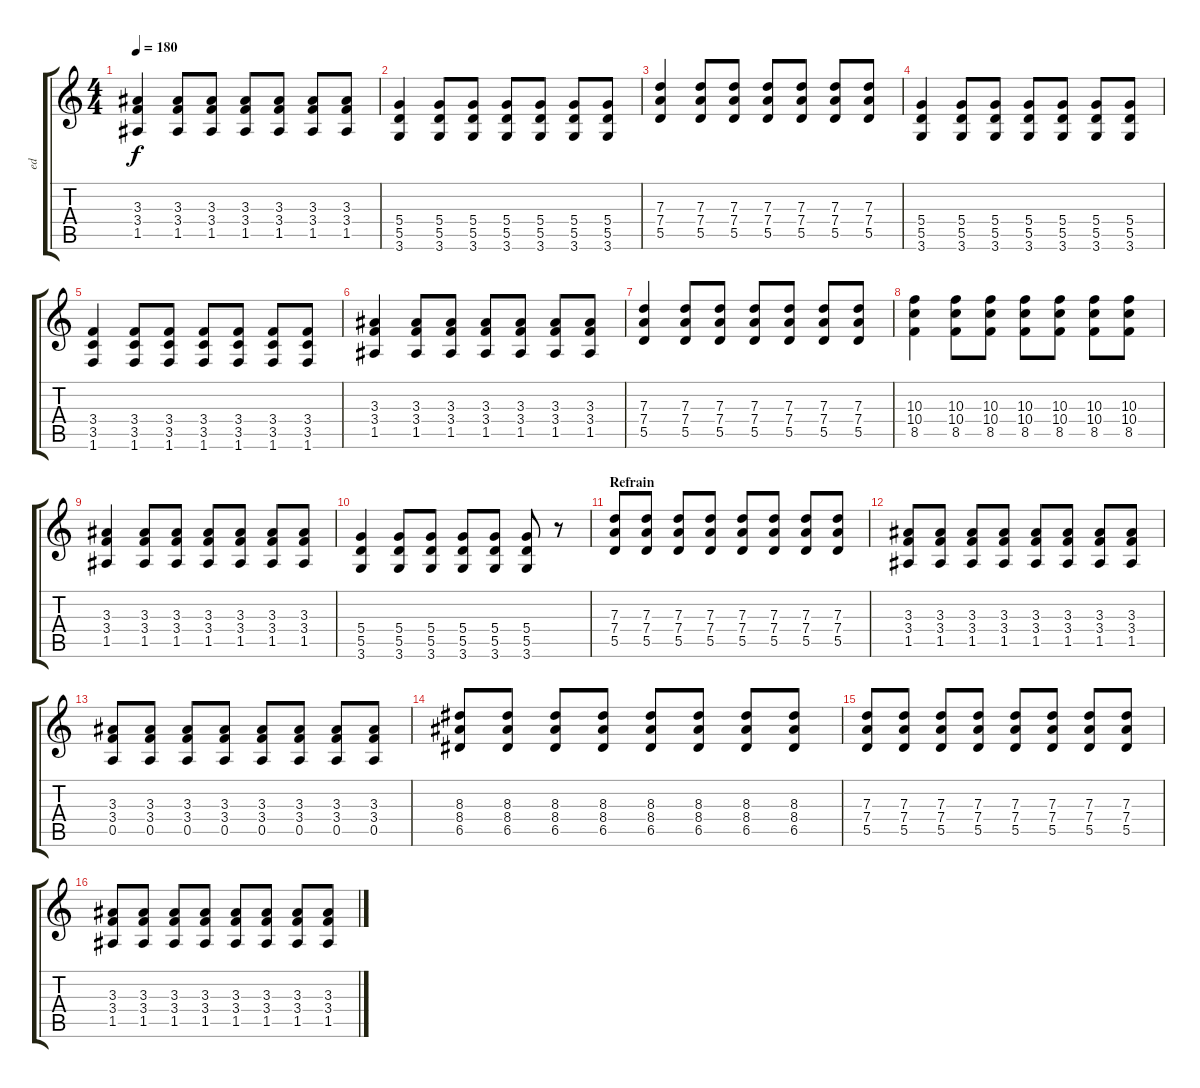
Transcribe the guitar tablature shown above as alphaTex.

\track ("ed" "ed") {instrument distortionguitar}
\staff {score tabs}
\tuning (E4 B3 G3 D3 A2 E2) {hide}
\ts (4 4)
\tempo 180
\clef g2
\ks c
(3.3 3.4 1.5).4{dy f} (3.3 3.4 1.5).8 (3.3 3.4 1.5).8 (3.3 3.4 1.5).8 (3.3 3.4 1.5).8 (3.3 3.4 1.5).8 (3.3 3.4 1.5).8 |
(5.4 5.5 3.6).4 (5.4 5.5 3.6).8 (5.4 5.5 3.6).8 (5.4 5.5 3.6).8 (5.4 5.5 3.6).8 (5.4 5.5 3.6).8 (5.4 5.5 3.6).8 |
(7.3 7.4 5.5).4 (7.3 7.4 5.5).8 (7.3 7.4 5.5).8 (7.3 7.4 5.5).8 (7.3 7.4 5.5).8 (7.3 7.4 5.5).8 (7.3 7.4 5.5).8 |
(5.4 5.5 3.6).4 (5.4 5.5 3.6).8 (5.4 5.5 3.6).8 (5.4 5.5 3.6).8 (5.4 5.5 3.6).8 (5.4 5.5 3.6).8 (5.4 5.5 3.6).8 |
(3.4 3.5 1.6).4 (3.4 3.5 1.6).8 (3.4 3.5 1.6).8 (3.4 3.5 1.6).8 (3.4 3.5 1.6).8 (3.4 3.5 1.6).8 (3.4 3.5 1.6).8 |
(3.3 3.4 1.5).4 (3.3 3.4 1.5).8 (3.3 3.4 1.5).8 (3.3 3.4 1.5).8 (3.3 3.4 1.5).8 (3.3 3.4 1.5).8 (3.3 3.4 1.5).8 |
(7.3 7.4 5.5).4 (7.3 7.4 5.5).8 (7.3 7.4 5.5).8 (7.3 7.4 5.5).8 (7.3 7.4 5.5).8 (7.3 7.4 5.5).8 (7.3 7.4 5.5).8 |
(10.3 10.4 8.5).4 (10.3 10.4 8.5).8 (10.3 10.4 8.5).8 (10.3 10.4 8.5).8 (10.3 10.4 8.5).8 (10.3 10.4 8.5).8 (10.3 10.4 8.5).8 |
(3.3 3.4 1.5).4 (3.3 3.4 1.5).8 (3.3 3.4 1.5).8 (3.3 3.4 1.5).8 (3.3 3.4 1.5).8 (3.3 3.4 1.5).8 (3.3 3.4 1.5).8 |
(5.4 5.5 3.6).4 (5.4 5.5 3.6).8 (5.4 5.5 3.6).8 (5.4 5.5 3.6).8 (5.4 5.5 3.6).8 (5.4 5.5 3.6).8 r.8 |
\section ("" "Refrain")
(7.3 7.4 5.5).8 (7.3 7.4 5.5).8 (7.3 7.4 5.5).8 (7.3 7.4 5.5).8 (7.3 7.4 5.5).8 (7.3 7.4 5.5).8 (7.3 7.4 5.5).8 (7.3 7.4 5.5).8 |
(3.3 3.4 1.5).8 (3.3 3.4 1.5).8 (3.3 3.4 1.5).8 (3.3 3.4 1.5).8 (3.3 3.4 1.5).8 (3.3 3.4 1.5).8 (3.3 3.4 1.5).8 (3.3 3.4 1.5).8 |
(3.3 3.4 0.5).8 (3.3 3.4 0.5).8 (3.3 3.4 0.5).8 (3.3 3.4 0.5).8 (3.3 3.4 0.5).8 (3.3 3.4 0.5).8 (3.3 3.4 0.5).8 (3.3 3.4 0.5).8 |
(8.3 8.4 6.5).8 (8.3 8.4 6.5).8 (8.3 8.4 6.5).8 (8.3 8.4 6.5).8 (8.3 8.4 6.5).8 (8.3 8.4 6.5).8 (8.3 8.4 6.5).8 (8.3 8.4 6.5).8 |
(7.3 7.4 5.5).8 (7.3 7.4 5.5).8 (7.3 7.4 5.5).8 (7.3 7.4 5.5).8 (7.3 7.4 5.5).8 (7.3 7.4 5.5).8 (7.3 7.4 5.5).8 (7.3 7.4 5.5).8 |
(3.3 3.4 1.5).8 (3.3 3.4 1.5).8 (3.3 3.4 1.5).8 (3.3 3.4 1.5).8 (3.3 3.4 1.5).8 (3.3 3.4 1.5).8 (3.3 3.4 1.5).8 (3.3 3.4 1.5).8
